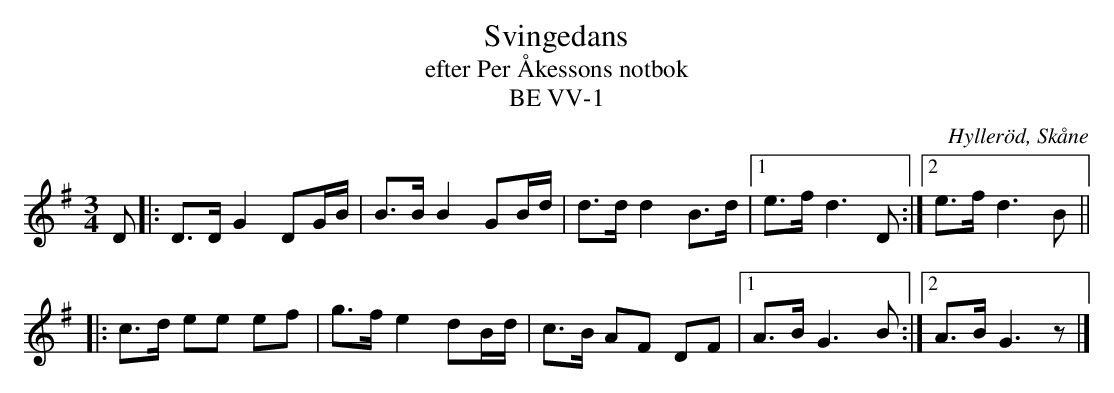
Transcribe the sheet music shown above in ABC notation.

X:1
T:Svingedans
T:efter Per Åkessons notbok
T:BE VV-1
O:Hylleröd, Skåne
M:3/4
L:1/8
Q:108
K:G
D |: D>D G2 DG/B/ | B>B B2 GB/d/ | d>d d2 B>d |1 e>f d3 D :|2 e>f d3 B ||
|: c>d ee ef | g>f e2 dB/d/ | c>B AF DF |1 A>B G3 B :|2 A>B G3 z |]
